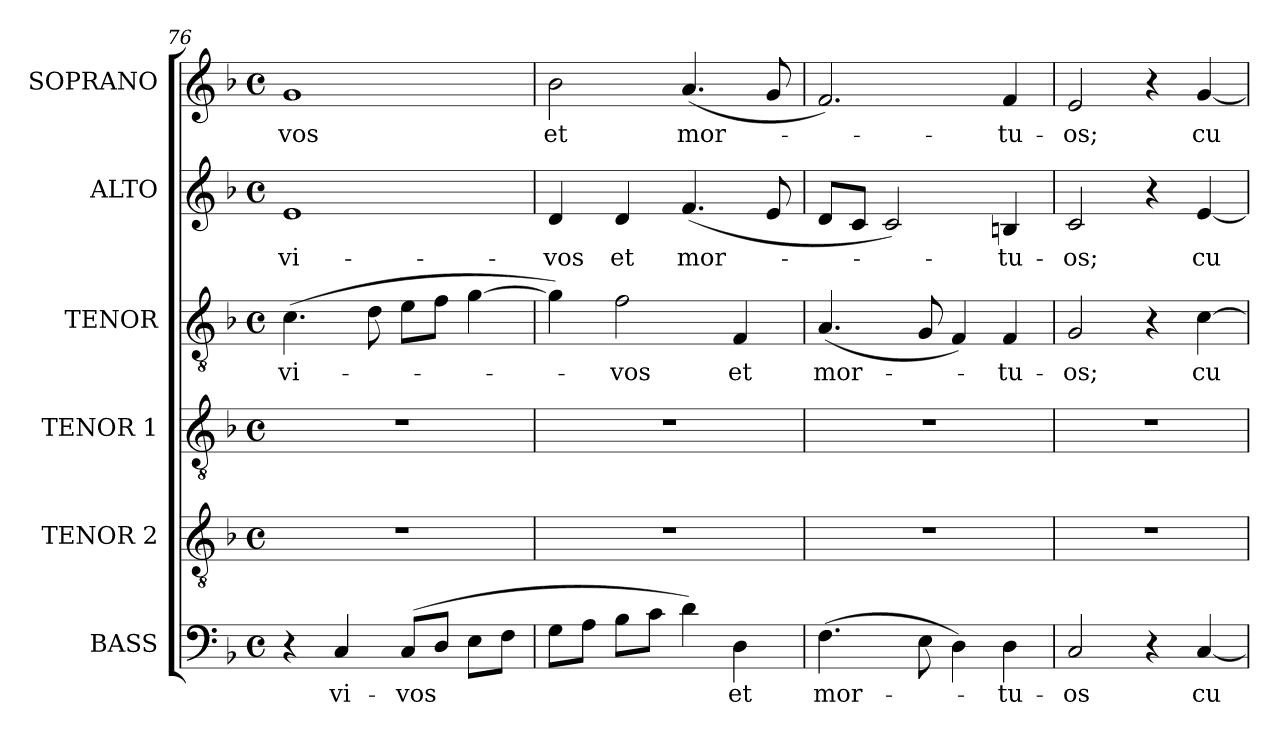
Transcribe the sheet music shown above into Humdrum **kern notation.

**kern	**text	**kern	**kern	**kern	**text	**kern	**text	**kern	**text
*part6	*part6	*part5	*part4	*part3	*part3	*part2	*part2	*part1	*part1
*staff6	*staff6	*staff5	*staff4	*staff3	*staff3	*staff2	*staff2	*staff1	*staff1
*I"BASS	*	*I"TENOR 2	*I"TENOR 1	*I"TENOR	*	*I"ALTO	*	*I"SOPRANO	*
*I'B.	*	*I'T2.	*I'T1.	*I'T.	*	*I'A.	*	*I'S.	*
*clefF4	*	*clefGv2	*clefGv2	*clefGv2	*	*clefG2	*	*clefG2	*
*	*	*ITrd7c12	*ITrd7c12	*ITrd7c12	*	*	*	*	*
*k[b-]	*	*k[b-]	*k[b-]	*k[b-]	*	*k[b-]	*	*k[b-]	*
*F:	*	*F:	*F:	*F:	*	*F:	*	*F:	*
*M4/4	*	*M4/4	*M4/4	*M4/4	*	*M4/4	*	*M4/4	*
*met(c)	*	*met(c)	*met(c)	*met(c)	*	*met(c)	*	*met(c)	*
=76	=76	=76	=76	=76	=76	=76	=76	=76	=76
!	!	!	!	!	!LO:LY:b:color=#000000	!	!	!	!
!	!	!	!	!	!	!	!LO:LY:b:color=#000000	!	!
!	!	!	!	!	!	!	!	!	!LO:LY:b:color=#000000
4r	.	1r	1r	(4.Ci\	vi-	1ei	vi-	1gi	-vos
!	!LO:LY:b:color=#000000	!	!	!	!	!	!	!	!
4Ci/	vi-	.	.	.	.	.	.	.	.
.	.	.	.	8Di\	.	.	.	.	.
!	!LO:LY:b:color=#000000	!	!	!	!	!	!	!	!
(8Ci/L	-vos	.	.	8Ei\L	.	.	.	.	.
8Di/J	.	.	.	8Fi\J	.	.	.	.	.
8Ei\L	.	.	.	[4Gi\	.	.	.	.	.
8Fi\J	.	.	.	.	.	.	.	.	.
=77	=77	=77	=77	=77	=77	=77	=77	=77	=77
!	!	!	!	!	!	!	!LO:LY:b:color=#000000	!	!
!	!	!	!	!	!	!	!	!	!LO:LY:b:color=#000000
8Gi\L	.	1r	1r	4Gi\])	.	4di/	-vos	2b-i\	et
8Ai\J	.	.	.	.	.	.	.	.	.
!	!	!	!	!	!LO:LY:b:color=#000000	!	!	!	!
!	!	!	!	!	!	!	!LO:LY:b:color=#000000	!	!
8B-i\L	.	.	.	2Fi\	-vos	4di/	et	.	.
8ci\J	.	.	.	.	.	.	.	.	.
!	!	!	!	!	!	!	!LO:LY:b:color=#000000	!	!
!	!	!	!	!	!	!	!	!	!LO:LY:b:color=#000000
4di\)	.	.	.	.	.	(4.fi/	mor-	(4.ai/	mor-
!	!LO:LY:b:color=#000000	!	!	!	!	!	!	!	!
!	!	!	!	!	!LO:LY:b:color=#000000	!	!	!	!
4Di\	et	.	.	4FFi/	et	.	.	.	.
.	.	.	.	.	.	8ei/	.	8gi/	.
=78	=78	=78	=78	=78	=78	=78	=78	=78	=78
!	!LO:LY:b:color=#000000	!	!	!	!	!	!	!	!
!	!	!	!	!	!LO:LY:b:color=#000000	!	!	!	!
(4.Fi\	mor-	1r	1r	(4.AAi/	mor-	8di/L	.	2.fi/)	.
.	.	.	.	.	.	8ci/J	.	.	.
.	.	.	.	.	.	2ci/)	.	.	.
8Ei\	.	.	.	8GGi/	.	.	.	.	.
4Di\)	.	.	.	4FFi/)	.	.	.	.	.
!	!LO:LY:b:color=#000000	!	!	!	!	!	!	!	!
!	!	!	!	!	!LO:LY:b:color=#000000	!	!	!	!
!	!	!	!	!	!	!	!LO:LY:b:color=#000000	!	!
!	!	!	!	!	!	!	!	!	!LO:LY:b:color=#000000
4Di\	-tu-	.	.	4FFi/	-tu-	4Bni/	-tu-	4fi/	-tu-
!!LO:LB:g=z
=79	=79	=79	=79	=79	=79	=79	=79	=79	=79
!	!LO:LY:b:color=#000000	!	!	!	!	!	!	!	!
!	!	!	!	!	!LO:LY:b:color=#000000	!	!	!	!
!	!	!	!	!	!	!	!LO:LY:b:color=#000000	!	!
!	!	!	!	!	!	!	!	!	!LO:LY:b:color=#000000
2Ci/	-os	1r	1r	2GGi/	-os;	2ci/	-os;	2ei/	-os;
4r	.	.	.	4r	.	4r	.	4r	.
!	!LO:LY:b:color=#000000	!	!	!	!	!	!	!	!
!	!	!	!	!	!LO:LY:b:color=#000000	!	!	!	!
!	!	!	!	!	!	!	!LO:LY:b:color=#000000	!	!
!	!	!	!	!	!	!	!	!	!LO:LY:b:color=#000000
[4Ci/	cu-	.	.	[4Ci\	cu-	[4ei/	cu-	[4gi/	cu-
=	=	=	=	=	=	=	=	=	=
*-	*-	*-	*-	*-	*-	*-	*-	*-	*-
